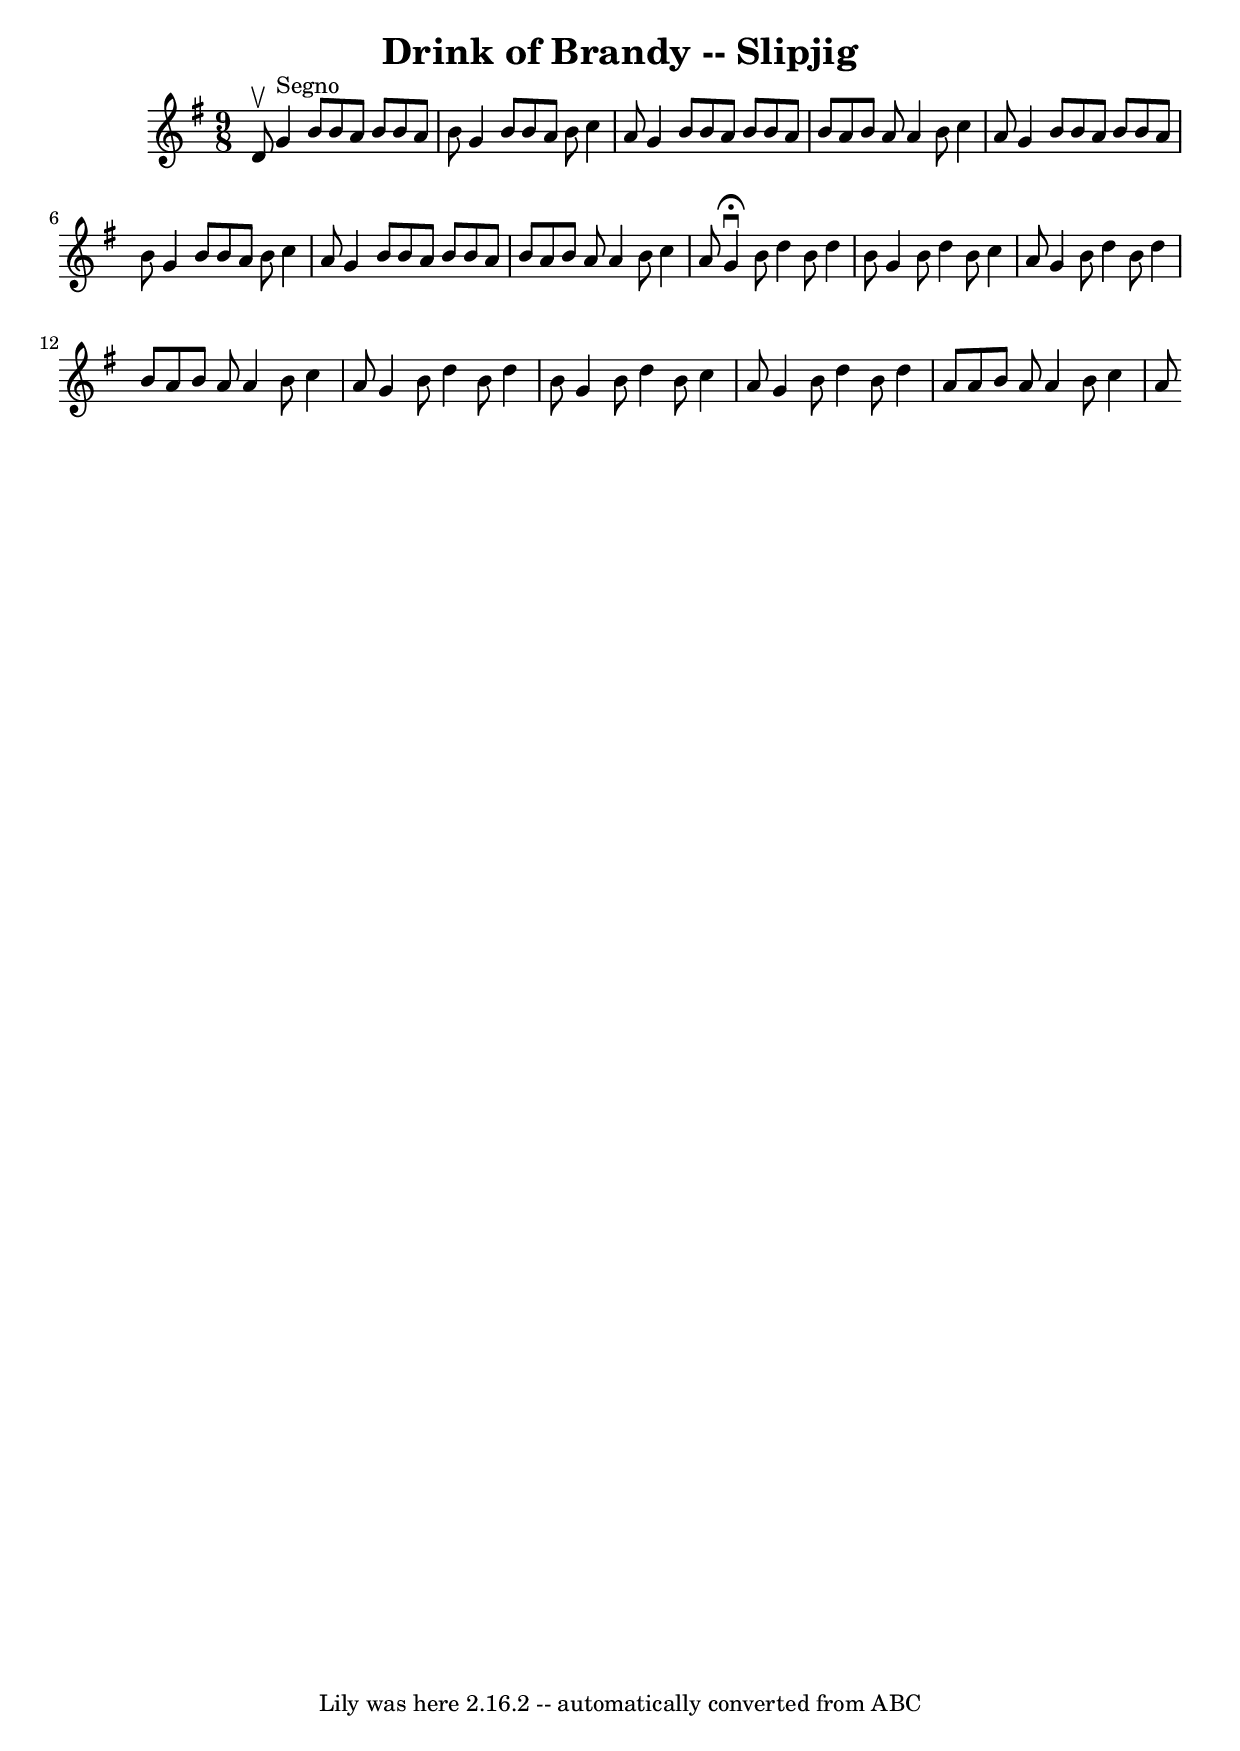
\version "2.16.2"
\include "Mammoth.ily"
\header {
  %% book = "Ryan's Mammoth Collection"
 crossRefNumber = "1"
 footnotes = "\\\\85 433"
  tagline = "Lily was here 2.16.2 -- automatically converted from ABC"
  title = "Drink of Brandy -- Slipjig"

}
voicedefault =  {


  \time 9/8 
  \key g \major d'8^\upbow    |
 g'4^"Segno" b'8 b'8 a'8 b'8 b'8 a'8 b'8     |
 g'4 b'8 b'8 a'8 b'8 c''4 a'8     |
 g'4 b'8 b'8 a'8 b'8 b'8 a'8 b'8     |
 a'8 b'8 a'8 a'4 b'8 c''4 a'8    |
 g'4 b'8 b'8 a'8 b'8 b'8 a'8 b'8     |
 g'4 b'8 b'8 a'8 b'8 c''4 a'8     |
 g'4 b'8 b'8 a'8 b'8 b'8 a'8 b'8     |
 a'8 b'8 a'8 a'4 b'8 c''4 a'8    \bar " |." g'4^\fermata^\downbow b'8 d''4 b'8 d''4 b'8     |
 g'4 b'8 d''4 b'8 c''4 a'8    |
 g'4 b'8 d''4 b'8 d''4 b'8     |
 a'8 b'8 a'8 a'4 b'8 c''4 a'8     |
 g'4 b'8 d''4 b'8 d''4 b'8     |
 g'4 b'8 d''4 b'8 c''4 a'8    |
 g'4 b'8 d''4 b'8 d''4 a'8     |
 a'8 b'8 a'8 a'4 b'8 c''4 a'8      \bar " |."   

}

\score{
  <<

    \context Staff="default"
    {
      \voicedefault 
      
    }

  >>
  \layout {
    
  }
  \midi {
  }

}
